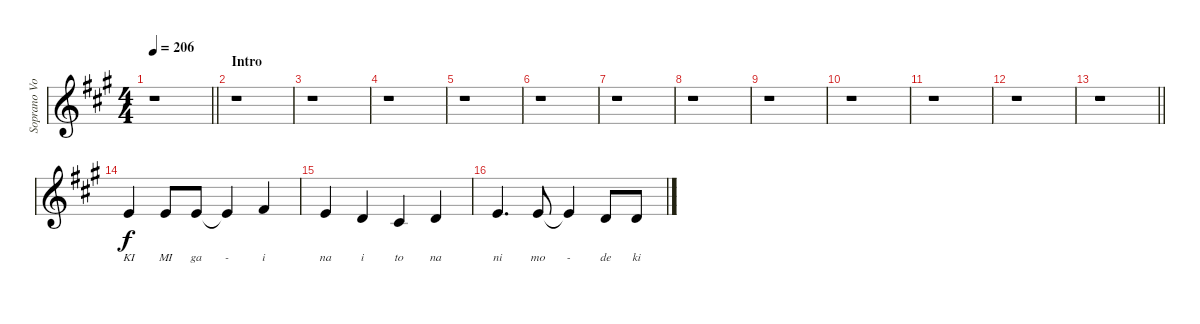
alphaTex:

\track ("Soprano Voice" "Soprano Vo") {instrument altosax}
\staff {score}
\tuning (E4 B3 G3 D3 A2 E2 B1) {hide}
\ts (4 4)
\tempo 206
\clef g2
\barLineRight lightlight
\ks a
r.1{dy f instrument altosax} |
\section ("" "Intro")
r.1 |
r.1 |
r.1 |
r.1 |
r.1 |
r.1 |
r.1 |
r.1 |
r.1 |
r.1 |
r.1 |
\barLineRight lightlight
r.1 |
\section ("" "")
0.1.4{lyrics (0 "KI") lyrics (1 "") lyrics (2 "") lyrics (3 "") lyrics (4 "")} 0.1.8{lyrics (0 "MI") lyrics (1 "") lyrics (2 "") lyrics (3 "") lyrics (4 "")} 0.1.8{lyrics (0 "ga") lyrics (1 "") lyrics (2 "") lyrics (3 "") lyrics (4 "")} 0.1{t}.4{lyrics (0 "-") lyrics (1 "") lyrics (2 "") lyrics (3 "") lyrics (4 "")} 2.1.4{lyrics (0 "i") lyrics (1 "") lyrics (2 "") lyrics (3 "") lyrics (4 "")} |
0.1.4{lyrics (0 "na") lyrics (1 "") lyrics (2 "") lyrics (3 "") lyrics (4 "")} 3.2.4{lyrics (0 "i") lyrics (1 "") lyrics (2 "") lyrics (3 "") lyrics (4 "")} 2.2.4{lyrics (0 "to") lyrics (1 "") lyrics (2 "") lyrics (3 "") lyrics (4 "")} 3.2.4{lyrics (0 "na") lyrics (1 "") lyrics (2 "") lyrics (3 "") lyrics (4 "")} |
0.1.4{d lyrics (0 "ni") lyrics (1 "") lyrics (2 "") lyrics (3 "") lyrics (4 "")} 0.1.8{lyrics (0 "mo") lyrics (1 "") lyrics (2 "") lyrics (3 "") lyrics (4 "")} 0.1{t}.4{lyrics (0 "-") lyrics (1 "") lyrics (2 "") lyrics (3 "") lyrics (4 "")} 3.2.8{lyrics (0 "de") lyrics (1 "") lyrics (2 "") lyrics (3 "") lyrics (4 "")} 3.2.8{lyrics (0 "ki") lyrics (1 "") lyrics (2 "") lyrics (3 "") lyrics (4 "")}
